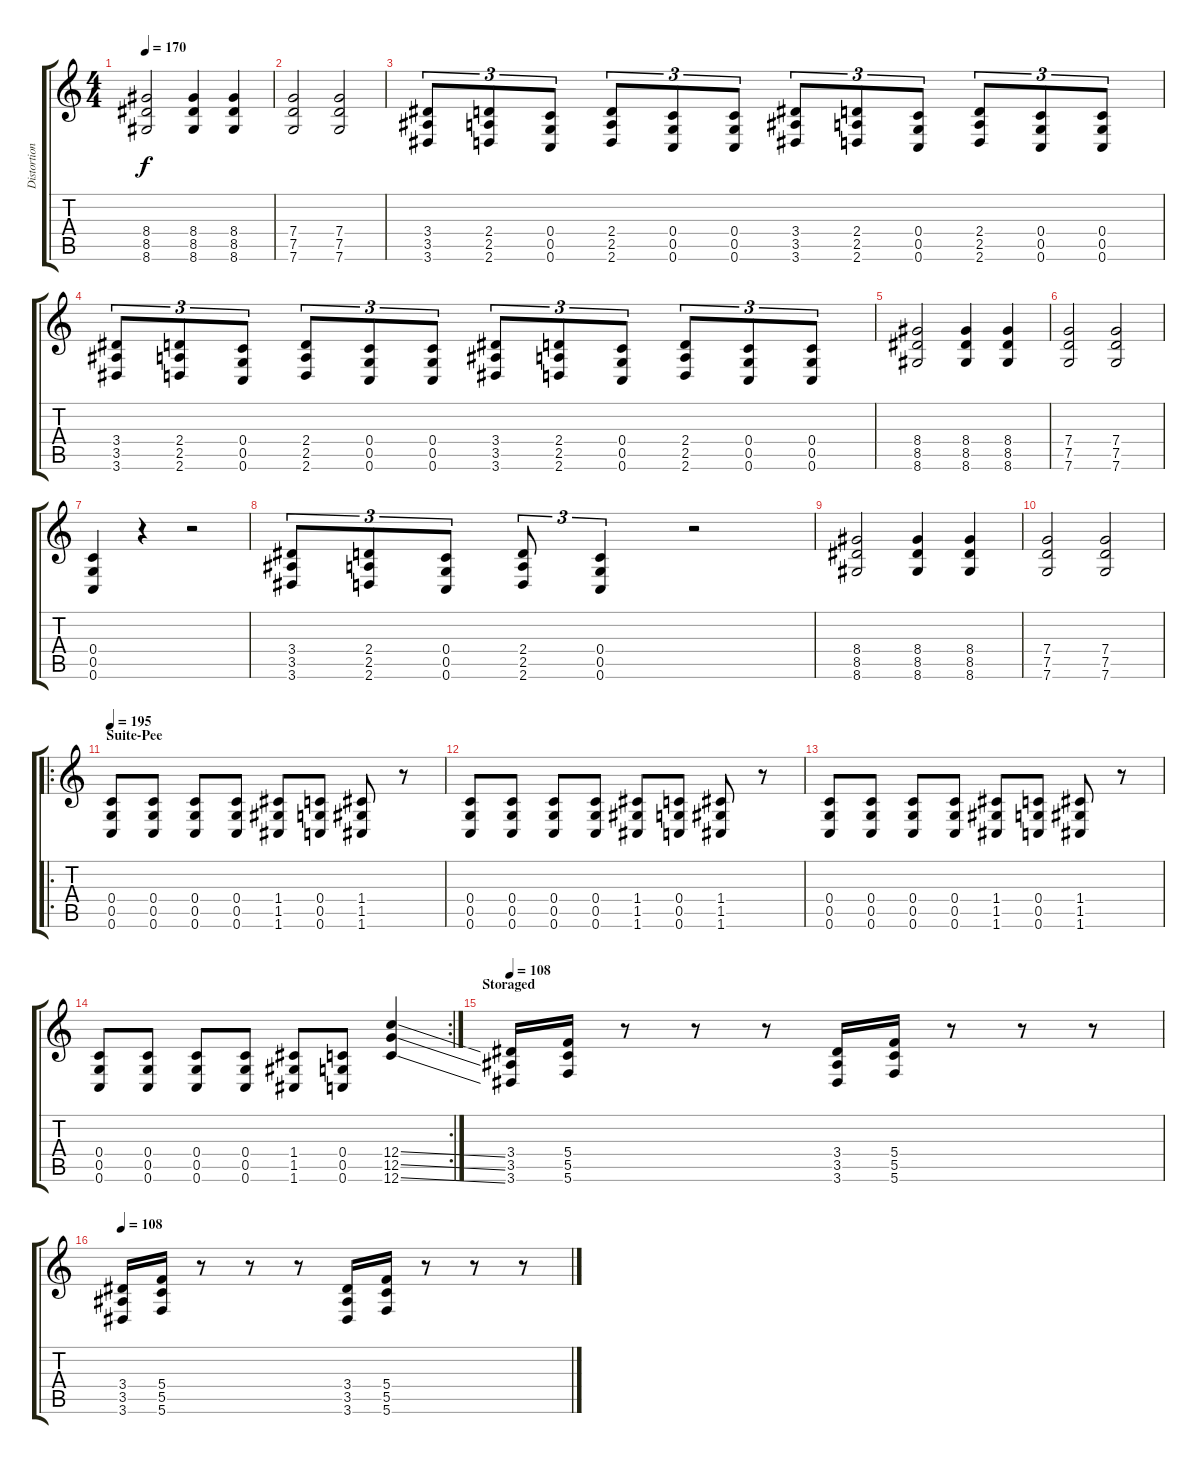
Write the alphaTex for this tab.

\track ("Distortion Guitar" "Distortion") {instrument distortionguitar}
\staff {score tabs}
\tuning (D4 A3 F3 C3 G2 C2) {hide}
\ts (4 4)
\tempo 170
\clef g2
\ks c
(8.4 8.5 8.6).2{dy f} (8.4 8.5 8.6).4 (8.4 8.5 8.6).4 |
(7.4 7.5 7.6).2 (7.4 7.5 7.6).2 |
(3.4 3.5 3.6).8{tu (3 2)} (2.4 2.5 2.6).8{tu (3 2)} (0.4 0.5 0.6).8{tu (3 2)} (2.4 2.5 2.6).8{tu (3 2)} (0.4 0.5 0.6).8{tu (3 2)} (0.4 0.5 0.6).8{tu (3 2)} (3.4 3.5 3.6).8{tu (3 2)} (2.4 2.5 2.6).8{tu (3 2)} (0.4 0.5 0.6).8{tu (3 2)} (2.4 2.5 2.6).8{tu (3 2)} (0.4 0.5 0.6).8{tu (3 2)} (0.4 0.5 0.6).8{tu (3 2)} |
(3.4 3.5 3.6).8{tu (3 2)} (2.4 2.5 2.6).8{tu (3 2)} (0.4 0.5 0.6).8{tu (3 2)} (2.4 2.5 2.6).8{tu (3 2)} (0.4 0.5 0.6).8{tu (3 2)} (0.4 0.5 0.6).8{tu (3 2)} (3.4 3.5 3.6).8{tu (3 2)} (2.4 2.5 2.6).8{tu (3 2)} (0.4 0.5 0.6).8{tu (3 2)} (2.4 2.5 2.6).8{tu (3 2)} (0.4 0.5 0.6).8{tu (3 2)} (0.4 0.5 0.6).8{tu (3 2)} |
(8.4 8.5 8.6).2 (8.4 8.5 8.6).4 (8.4 8.5 8.6).4 |
(7.4 7.5 7.6).2 (7.4 7.5 7.6).2 |
(0.4 0.5 0.6).4 r.4 r.2 |
(3.4 3.5 3.6).8{tu (3 2)} (2.4 2.5 2.6).8{tu (3 2)} (0.4 0.5 0.6).8{tu (3 2)} (2.4 2.5 2.6).8{tu (3 2)} (0.4 0.5 0.6).4{tu (3 2)} r.2 |
(8.4 8.5 8.6).2 (8.4 8.5 8.6).4 (8.4 8.5 8.6).4 |
(7.4 7.5 7.6).2 (7.4 7.5 7.6).2 |
\ro
\section ("" "Suite-Pee")
\tempo 195
(0.4 0.5 0.6).8 (0.4 0.5 0.6).8 (0.4 0.5 0.6).8 (0.4 0.5 0.6).8 (1.4 1.5 1.6).8 (0.4 0.5 0.6).8 (1.4 1.5 1.6).8 r.8 |
(0.4 0.5 0.6).8 (0.4 0.5 0.6).8 (0.4 0.5 0.6).8 (0.4 0.5 0.6).8 (1.4 1.5 1.6).8 (0.4 0.5 0.6).8 (1.4 1.5 1.6).8 r.8 |
(0.4 0.5 0.6).8 (0.4 0.5 0.6).8 (0.4 0.5 0.6).8 (0.4 0.5 0.6).8 (1.4 1.5 1.6).8 (0.4 0.5 0.6).8 (1.4 1.5 1.6).8 r.8 |
\rc 2
(0.4 0.5 0.6).8 (0.4 0.5 0.6).8 (0.4 0.5 0.6).8 (0.4 0.5 0.6).8 (1.4 1.5 1.6).8 (0.4 0.5 0.6).8 (12.4{ss} 12.5{ss} 12.6{ss}).4 |
\section ("" "Storaged")
\tempo 108
(3.4 3.5 3.6).16 (5.4 5.5 5.6).16 r.8 r.8 r.8 (3.4 3.5 3.6).16 (5.4 5.5 5.6).16 r.8 r.8 r.8 |
\tempo 108
(3.4 3.5 3.6).16 (5.4 5.5 5.6).16 r.8 r.8 r.8 (3.4 3.5 3.6).16 (5.4 5.5 5.6).16 r.8 r.8 r.8
